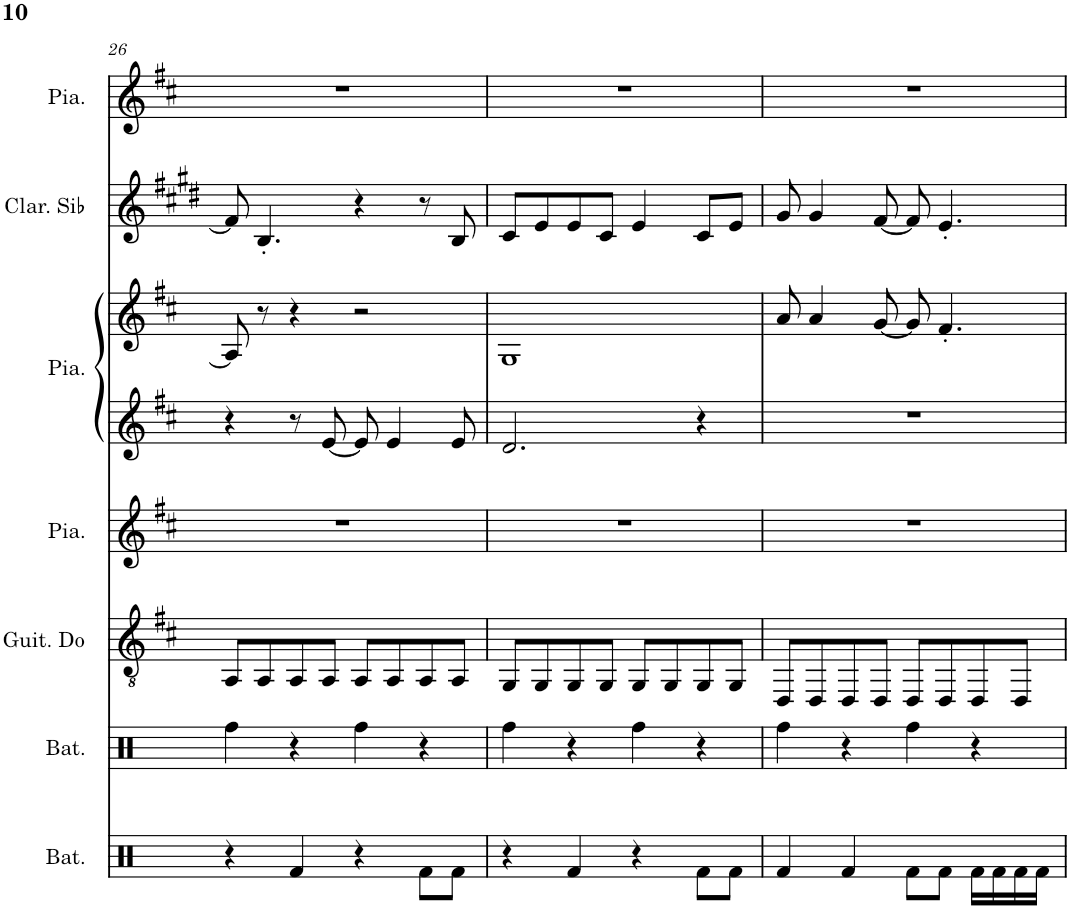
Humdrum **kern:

**kern	**kern	**kern	**kern	**kern	**kern	**kern	**kern
*part7	*part6	*part5	*part4	*part3	*part3	*part2	*part1
*staff8	*staff7	*staff6	*staff5	*staff4	*staff3	*staff2	*staff1
*I"Batterie	*I"Batterie	*I"Guitare Contra, Acoustic Guitar (nylon)	*I"Piano, Electric Grand Piano	*I"Piano, Bright Acoustic Piano	*	*I"Clarinette en Sib	*I"Piano, Acoustic Guitar (steel)
*I'Bat.	*I'Bat.	*	*I'Pia.	*I'Pia.	*	*I'Clar. Sib	*I'Pia.
!!LO:PB:g=z
*clefX	*clefX	*clefGv2	*clefG2	*clefG2	*clefG2	*clefG2	*clefG2
*	*	*	*	*	*	*Trd1c2	*
*k[]	*k[]	*k[f#c#]	*k[f#c#]	*k[f#c#]	*k[f#c#]	*k[f#c#g#d#]	*k[f#c#]
*M4/4	*M4/4	*M4/4	*M4/4	*M4/4	*M4/4	*M4/4	*M4/4
=26	=26	=26	=26	=26	=26	=26	=26
4r	4Rff\	8AA/L	1r	4r	8A/]	8f#/]	1r
.	.	8AA/	.	.	8r	4.B'/	.
4Rf/	4r	8AA/	.	8r	4r	.	.
.	.	8AA/J	.	[8e/	.	.	.
4r	4Rff\	8AA/L	.	8e/]	2r	4r	.
.	.	8AA/	.	4e/	.	.	.
8Rf\L	4r	8AA/	.	.	.	8r	.
8Rf\J	.	8AA/J	.	8e/	.	8B/	.
=27	=27	=27	=27	=27	=27	=27	=27
4r	4Rff\	8GG/L	1r	2.d/	1G	8c#/L	1r
.	.	8GG/	.	.	.	8e/	.
4Rf/	4r	8GG/	.	.	.	8e/	.
.	.	8GG/J	.	.	.	8c#/J	.
4r	4Rff\	8GG/L	.	.	.	4e/	.
.	.	8GG/	.	.	.	.	.
8Rf\L	4r	8GG/	.	4r	.	8c#/L	.
8Rf\J	.	8GG/J	.	.	.	8e/J	.
=28	=28	=28	=28	=28	=28	=28	=28
4Rf/	4Rff\	8DD/L	1r	1r	8a/	8g#/	1r
.	.	8DD/	.	.	4a/	4g#/	.
4Rf/	4r	8DD/	.	.	.	.	.
.	.	8DD/J	.	.	[8g/	[8f#/	.
8Rf\L	4Rff\	8DD/L	.	.	8g/]	8f#/]	.
8Rf\J	.	8DD/	.	.	4.f#'/	4.e'/	.
16Rf\LL	4r	8DD/	.	.	.	.	.
16Rf\	.	.	.	.	.	.	.
16Rf\	.	8DD/J	.	.	.	.	.
16Rf\JJ	.	.	.	.	.	.	.
=	=	=	=	=	=	=	=
*-	*-	*-	*-	*-	*-	*-	*-
